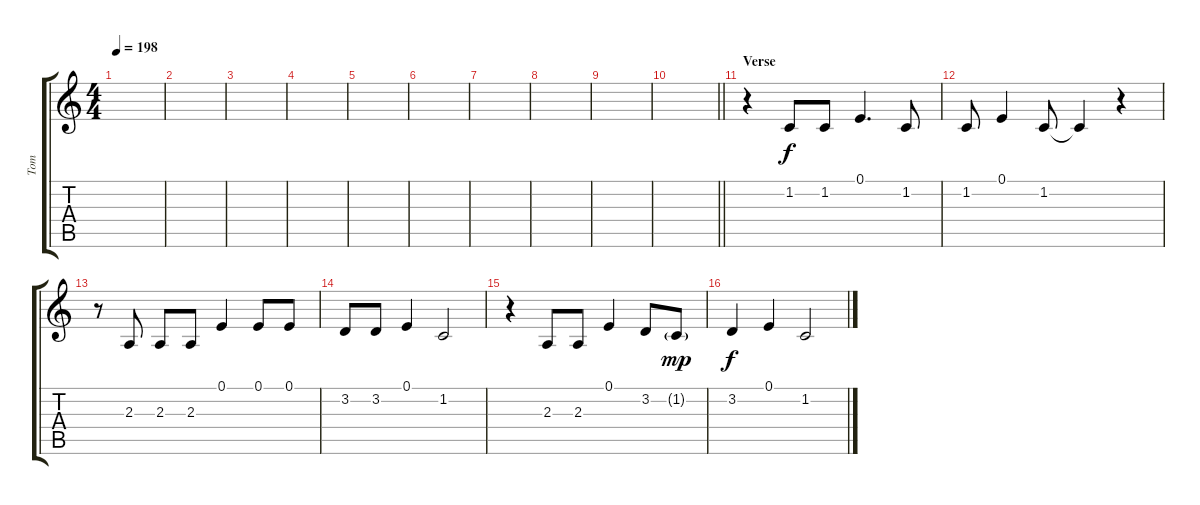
\track ("Tom" "Tom") {instrument lead2sawtooth}
\staff {score tabs}
\tuning (E4 B3 G3 D3 A2 E2) {hide}
\ts (4 4)
\tempo 198
\clef g2
\ks c
|
|
|
|
|
|
|
|
|
\barLineRight lightlight
|
\section ("" "Verse")
r.4 1.2.8 1.2.8 0.1.4{d} 1.2.8 |
1.2.8 0.1.4 1.2.8 1.2{t}.4 r.4 |
r.8 2.3.8 2.3.8 2.3.8 0.1.4 0.1.8 0.1.8 |
3.2.8 3.2.8 0.1.4 1.2.2 |
r.4 2.3.8 2.3.8 0.1.4 3.2.8 1.2{g}.8{dy mp} |
3.2.4{dy f} 0.1.4 1.2.2
